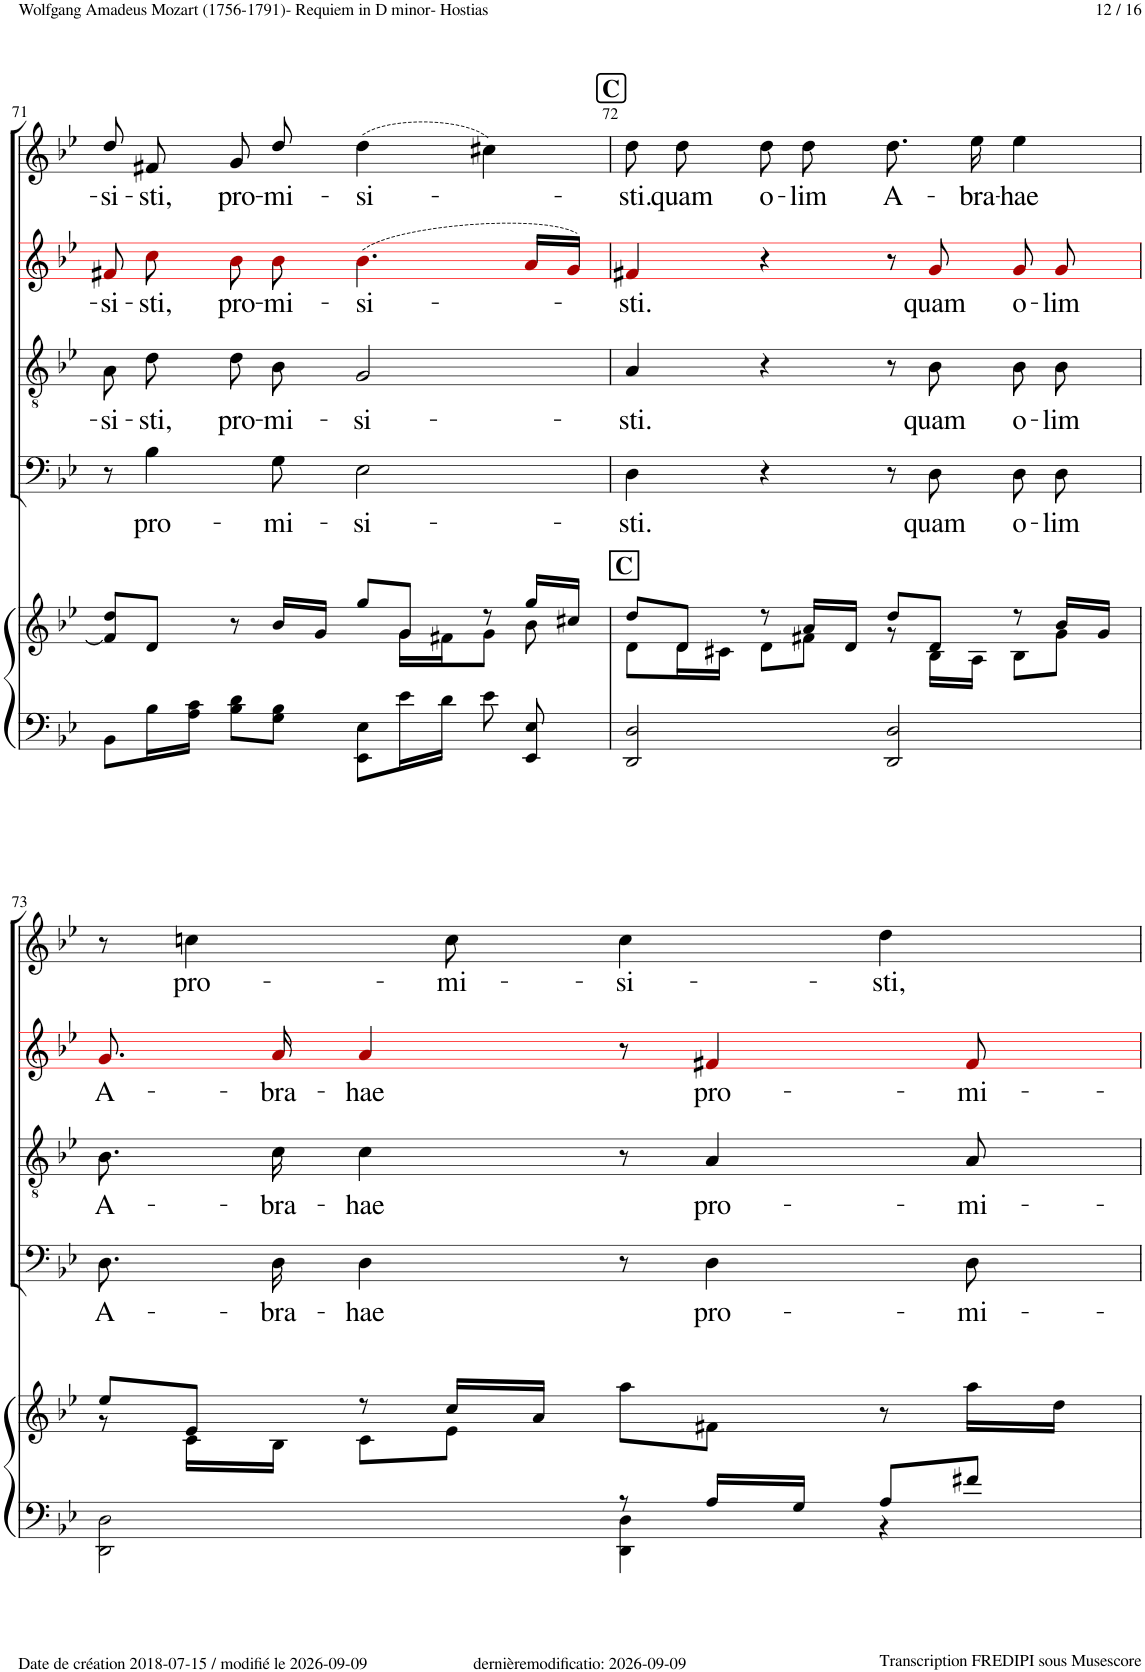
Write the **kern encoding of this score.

**kern	**kern	**kern	**text	**kern	**text	**kern	**text	**kern	**text
*part5	*part5	*part4	*part4	*part3	*part3	*part2	*part2	*part1	*part1
*staff6	*staff5	*staff4	*staff4	*staff3	*staff3	*staff2	*staff2	*staff1	*staff1
*I"Piano	*	*I"Bass	*	*I"Tenor	*	*I"Alto	*	*I"Soprano	*
*I'Pno	*	*	*	*	*	*	*	*	*
!!LO:PB:g=z
*clefF4	*clefG2	*clefF4	*	*clefGv2	*	*clefG2	*	*clefG2	*
*	*	*	*	*	*	*ITrd1c2	*	*	*
*k[b-e-]	*k[b-e-]	*k[b-e-]	*	*k[b-e-]	*	*k[b-e-]	*	*k[b-e-]	*
*M4/4	*M4/4	*M4/4	*	*M4/4	*	*M4/4	*	*M4/4	*
*met(c)	*met(c)	*met(c)	*	*met(c)	*	*met(c)	*	*met(c)	*
=71	=71	=71	=71	=71	=71	=71	=71	=71	=71
*	*^	*	*	*	*	*	*	*	*
!	!	!	!	!	!	!LO:LY:b	!	!LO:LY:b	!	!LO:LY:b
8BB-\L	8f#/] 8dd/L	2ryy	8r	.	8A!\L	-si-	8f#X!i/	-si-	8dd!/L	-si-
!	!	!	!	!LO:LY:b	!	!LO:LY:b	!	!LO:LY:b	!	!LO:LY:b
16B-\L	8d/J	.	4B-!\	pro-	8d!\J	-sti,	8cc!i\	-sti,	8f#X!/J	-sti,
16A\ 16c\JJ	.	.	.	.	.	.	.	.	.	.
!	!	!	!	!	!	!LO:LY:b	!	!LO:LY:b	!	!LO:LY:b
8B-\ 8d\L	8r	.	.	.	8d!\L	pro-	8b-!i\	pro-	8g!/L	pro-
!	!	!	!	!LO:LY:b	!	!LO:LY:b	!	!LO:LY:b	!	!LO:LY:b
8G\ 8B-\J	16b-/LL	.	8G!\	-mi-	8B-!\J	-mi-	8b-!i\	-mi-	8dd!/J	-mi-
.	16g/JJ	.	.	.	.	.	.	.	.	.
!	!	!	!	!LO:LY:b	!	!LO:LY:b	!	!LO:LY:b	!	!LO:LY:b
8EE-\ 8E-\L	8gg/L	8ryy	2E-!\	-si-	2G!/	-si-	(4.b-!i\	-si-	(4dd!\	-si-
16e-\L	8g/J	16g\LL	.	.	.	.	.	.	.	.
16d\JJ	.	16f#X\J	.	.	.	.	.	.	.	.
8e-\	8r	8g\J	.	.	.	.	.	.	4cc#X!\)	.
8EE-/ 8E-/	16gg/LL	8b-\	.	.	.	.	16a!i/LL	.	.	.
.	16cc#X/JJ	.	.	.	.	.	16g!i/JJ)	.	.	.
!!LO:REH:place=s1:a:B:cj:fs=14:t=C
=72	=72	=72	=72	=72	=72	=72	=72	=72	=72	=72
!	!LO:TX:a:B:t=C	!	!	!	!	!	!	!	!	!
!	!	!	!	!LO:LY:b	!	!LO:LY:b	!	!LO:LY:b	!	!LO:LY:b
2DD/ 2D/	8dd/L	8d\L	4D!\	-sti.	4A!/	-sti.	4f#X!i/	-sti.	8dd'~!\L	-sti.
!	!	!	!	!	!	!	!	!	!	!LO:LY:b
.	8d/J	16d\L	.	.	.	.	.	.	8dd!\J	quam
.	.	16c#X\JJ	.	.	.	.	.	.	.	.
!	!	!	!	!	!	!	!	!	!	!LO:LY:b
.	8r	8d\L	4r	.	4r	.	4r	.	8dd!\L	o-
!	!	!	!	!	!	!	!	!	!	!LO:LY:b
.	16a/LL	8f#X\J	.	.	.	.	.	.	8dd!\J	-lim
.	16d/JJ	.	.	.	.	.	.	.	.	.
!	!	!	!	!	!	!	!	!	!	!LO:LY:b
2DD/ 2D/	8dd/L	8r	8r	.	8r	.	8r	.	8.dd!\L	A-
!	!	!	!	!LO:LY:b	!	!LO:LY:b	!	!LO:LY:b	!	!
.	8d/J	16B-\LL	8D!\	quam	8B-!\	quam	8g!i/	quam	.	.
!	!	!	!	!	!	!	!	!	!	!LO:LY:b
.	.	16A\JJ	.	.	.	.	.	.	16ee-!\Jk	-bra-
!	!	!	!	!LO:LY:b	!	!LO:LY:b	!	!LO:LY:b	!	!LO:LY:b
.	8r	8B-\L	8D!\L	o-	8B-!\L	o-	8g!i/	o-	4ee-!\	-hae
!	!	!	!	!LO:LY:b	!	!LO:LY:b	!	!LO:LY:b	!	!
.	16b-/LL	8g\J	8D!\J	-lim	8B-!\J	-lim	8g!i/	-lim	.	.
.	16g/JJ	.	.	.	.	.	.	.	.	.
!!LO:LB:g=z
=73	=73	=73	=73	=73	=73	=73	=73	=73	=73	=73
*^	*	*	*	*	*	*	*	*	*	*
!	!	!	!	!	!LO:LY:b	!	!LO:LY:b	!	!LO:LY:b	!	!
2DD\ 2D\	2ryy	8ee-/L	8r	8.D!\L	A-	8.B-!\L	A-	8.g!i/	A-	8r	.
!	!	!	!	!	!	!	!	!	!	!	!LO:LY:b
.	.	8e-/J	16c\LL	.	.	.	.	.	.	4ccn!\	pro-
!	!	!	!	!	!LO:LY:b	!	!LO:LY:b	!	!LO:LY:b	!	!
.	.	.	16B-\JJ	16D!\Jk	-bra-	16c!\Jk	-bra-	16a!i/	-bra-	.	.
!	!	!	!	!	!LO:LY:b	!	!LO:LY:b	!	!LO:LY:b	!	!
.	.	8r	8c\L	4D!\	-hae	4c!\	-hae	4a!i/	-hae	.	.
!	!	!	!	!	!	!	!	!	!	!	!LO:LY:b
.	.	16cc/LL	8e-\J	.	.	.	.	.	.	8cc!\	-mi-
.	.	16a/JJ	.	.	.	.	.	.	.	.	.
!	!	!	!	!	!	!	!	!	!	!	!LO:LY:b
8r	4DD\ 4D\	8aa\L	2ryy	8r	.	8r	.	8r	.	4cc!\	-si-
!	!	!	!	!	!LO:LY:b	!	!LO:LY:b	!	!LO:LY:b	!	!
16A/LL	.	8f#X\J	.	4D!\	pro-	4A!/	pro-	4f#X!i/	pro-	.	.
16G/JJ	.	.	.	.	.	.	.	.	.	.	.
!	!	!	!	!	!	!	!	!	!	!	!LO:LY:b
8A/L	4r	8r	.	.	.	.	.	.	.	4dd!\	-sti,
!	!	!	!	!	!LO:LY:b	!	!LO:LY:b	!	!LO:LY:b	!	!
8f#X/J	.	16aa\LL	.	8D!\	-mi-	8A!/	-mi-	8f#!i/	-mi-	.	.
.	.	16dd\JJ	.	.	.	.	.	.	.	.	.
*v	*v	*	*	*	*	*	*	*	*	*	*
*	*v	*v	*	*	*	*	*	*	*	*
=	=	=	=	=	=	=	=	=	=
*-	*-	*-	*-	*-	*-	*-	*-	*-	*-
